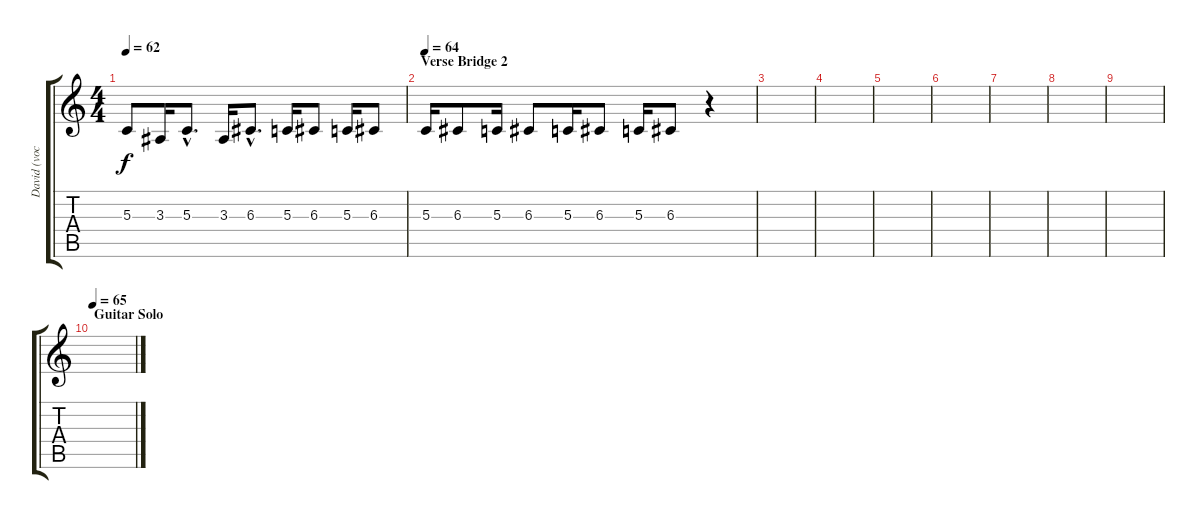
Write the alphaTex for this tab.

\track ("David (vocal)" "David (voc") {instrument choiraahs}
\staff {score tabs}
\tuning (E4 B3 G3 D3 A2 E2) {hide}
\ts (4 4)
\tempo 62
\clef g2
\ks c
5.3.8{dy f} 3.3.16 5.3{hac}.8{d} 3.3.16 6.3{hac}.8{d} 5.3.16 6.3.8 5.3.16 6.3.8 |
\section ("" "Verse Bridge 2")
\tempo 64
5.3.16 6.3.8 5.3.16 6.3.8 5.3.16 6.3.8 5.3.16 6.3.8 r.4 |
|
|
|
|
|
|
|
\section ("" "Guitar Solo")
\tempo 65
